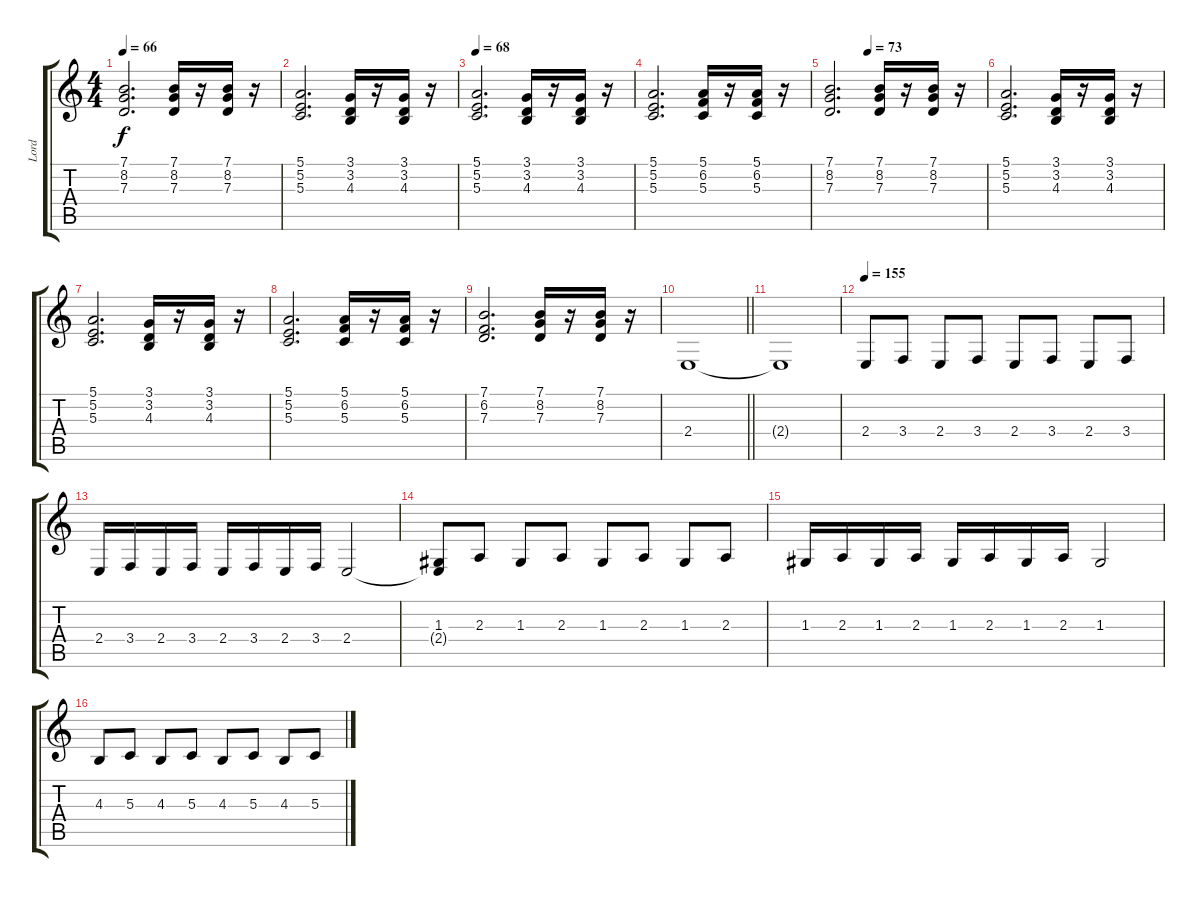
\track ("Lord" "Lord") {instrument marimba}
\staff {score tabs}
\tuning (E4 B3 G3 D3 A2 E2) {hide}
\ts (4 4)
\tempo 66
\clef g2
\ks c
(7.1 8.2 7.3).2{d dy f} (7.1 8.2 7.3).16 r.16 (7.1 8.2 7.3).16 r.16 |
(5.1 5.2 5.3).2{d} (3.1 3.2 4.3).16 r.16 (3.1 3.2 4.3).16 r.16 |
\tempo 70
\tempo 68
(5.1 5.2 5.3).2{d} (3.1 3.2 4.3).16 r.16 (3.1 3.2 4.3).16 r.16 |
(5.1 5.2 5.3).2{d} (5.1 6.2 5.3).16 r.16 (5.1 6.2 5.3).16 r.16 |
\tempo (73 0.25)
(7.1 8.2 7.3).2{d} (7.1 8.2 7.3).16 r.16 (7.1 8.2 7.3).16 r.16 |
(5.1 5.2 5.3).2{d} (3.1 3.2 4.3).16 r.16 (3.1 3.2 4.3).16 r.16 |
(5.1 5.2 5.3).2{d} (3.1 3.2 4.3).16 r.16 (3.1 3.2 4.3).16 r.16 |
(5.1 5.2 5.3).2{d} (5.1 6.2 5.3).16 r.16 (5.1 6.2 5.3).16 r.16 |
(7.1 6.2 7.3).2{d} (7.1 8.2 7.3).16 r.16 (7.1 8.2 7.3).16 r.16 |
\barLineRight lightlight
2.4.1{instrument electricgrandpiano} |
2.4{t}.1 |
\tempo 155
2.4.8 3.4.8 2.4.8 3.4.8 2.4.8 3.4.8 2.4.8 3.4.8 |
2.4.16 3.4.16 2.4.16 3.4.16 2.4.16 3.4.16 2.4.16 3.4.16 2.4.2 |
(1.3 2.4{t}).8 2.3.8 1.3.8 2.3.8 1.3.8 2.3.8 1.3.8 2.3.8 |
1.3.16 2.3.16 1.3.16 2.3.16 1.3.16 2.3.16 1.3.16 2.3.16 1.3.2 |
4.3.8 5.3.8 4.3.8 5.3.8 4.3.8 5.3.8 4.3.8 5.3.8
